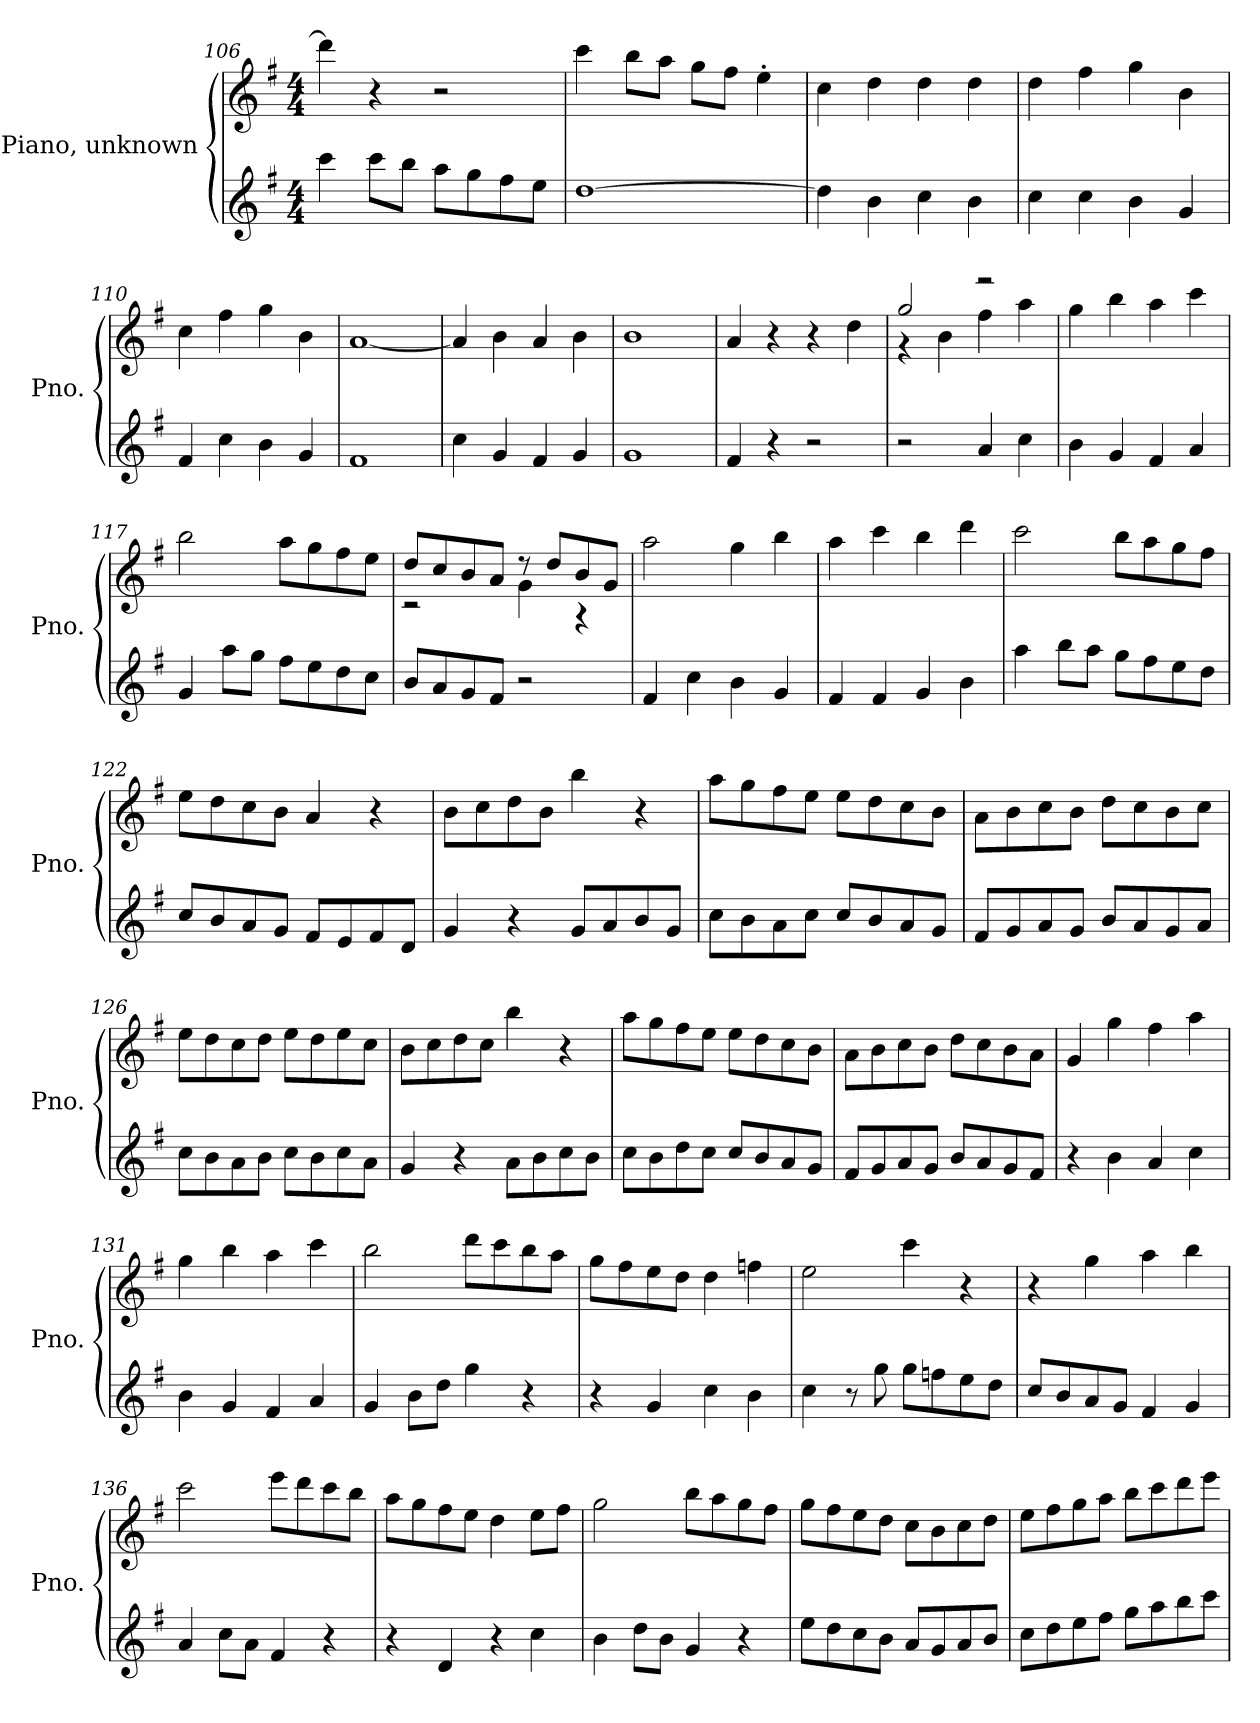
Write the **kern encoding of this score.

**kern	**kern
*part1	*part1
*staff2	*staff1
*I"Piano, unknown	*
*I'Pno.	*
!!LO:LB:g=z
*clefG2	*clefG2
*k[f#]	*k[f#]
*M4/4	*M4/4
=106	=106
4ccc\	4ddd\]
8ccc\L	4r
8bb\J	.
8aa\L	2r
8gg\	.
8ff#\	.
8ee\J	.
=107	=107
[1dd	4ccc\
.	8bb\L
.	8aa\J
.	8gg\L
.	8ff#\J
.	4ee'\
=108	=108
4dd\]	4cc\
4b\	4dd\
4cc\	4dd\
4b\	4dd\
=109	=109
4cc\	4dd\
4cc\	4ff#\
4b\	4gg\
4g/	4b\
=110	=110
4f#/	4cc\
4cc\	4ff#\
4b\	4gg\
4g/	4b\
=111	=111
1f#	[1a
=112	=112
4cc\	4a/]
4g/	4b\
4f#/	4a/
4g/	4b\
=113	=113
1g	1b
!!LO:PB:g=z
=114	=114
4f#/	4a/
4r	4r
2r	4r
.	4dd\
=115	=115
*	*^
2r	2gg/	4r
.	.	4b\
4a/	2r	4ff#\
4cc\	.	4aa\
*	*v	*v
=116	=116
4b\	4gg\
4g/	4bb\
4f#/	4aa\
4a/	4ccc\
=117	=117
4g/	2bb\
8aa\L	.
8gg\J	.
8ff#\L	8aa\L
8ee\	8gg\
8dd\	8ff#\
8cc\J	8ee\J
=118	=118
*	*^
8b/L	8dd/L	2r
8a/	8cc/	.
8g/	8b/	.
8f#/J	8a/J	.
2r	8r	4g\
.	8dd/L	.
.	8b/	4r
.	8g/J	.
*	*v	*v
=119	=119
4f#/	2aa\
4cc\	.
4b\	4gg\
4g/	4bb\
=120	=120
4f#/	4aa\
4f#/	4ccc\
4g/	4bb\
4b\	4ddd\
!!LO:LB:g=z
=121	=121
4aa\	2ccc\
8bb\L	.
8aa\J	.
8gg\L	8bb\L
8ff#\	8aa\
8ee\	8gg\
8dd\J	8ff#\J
=122	=122
8cc/L	8ee\L
8b/	8dd\
8a/	8cc\
8g/J	8b\J
8f#/L	4a/
8e/	.
8f#/	4r
8d/J	.
=123	=123
4g/	8b\L
.	8cc\
4r	8dd\
.	8b\J
8g/L	4bb\
8a/	.
8b/	4r
8g/J	.
=124	=124
8cc\L	8aa\L
8b\	8gg\
8a\	8ff#\
8cc\J	8ee\J
8cc/L	8ee\L
8b/	8dd\
8a/	8cc\
8g/J	8b\J
=125	=125
8f#/L	8a\L
8g/	8b\
8a/	8cc\
8g/J	8b\J
8b/L	8dd\L
8a/	8cc\
8g/	8b\
8a/J	8cc\J
!!LO:LB:g=z
=126	=126
8cc\L	8ee\L
8b\	8dd\
8a\	8cc\
8b\J	8dd\J
8cc\L	8ee\L
8b\	8dd\
8cc\	8ee\
8a\J	8cc\J
=127	=127
4g/	8b\L
.	8cc\
4r	8dd\
.	8cc\J
8a\L	4bb\
8b\	.
8cc\	4r
8b\J	.
=128	=128
8cc\L	8aa\L
8b\	8gg\
8dd\	8ff#\
8cc\J	8ee\J
8cc/L	8ee\L
8b/	8dd\
8a/	8cc\
8g/J	8b\J
=129	=129
8f#/L	8a\L
8g/	8b\
8a/	8cc\
8g/J	8b\J
8b/L	8dd\L
8a/	8cc\
8g/	8b\
8f#/J	8a\J
=130	=130
4r	4g/
4b\	4gg\
4a/	4ff#\
4cc\	4aa\
=131	=131
4b\	4gg\
4g/	4bb\
4f#/	4aa\
4a/	4ccc\
!!LO:LB:g=z
=132	=132
4g/	2bb\
8b\L	.
8dd\J	.
4gg\	8ddd\L
.	8ccc\
4r	8bb\
.	8aa\J
=133	=133
4r	8gg\L
.	8ff#\
4g/	8ee\
.	8dd\J
4cc\	4dd\
4b\	4ffn\
=134	=134
4cc\	2ee\
8r	.
8gg\	.
8gg\L	4ccc\
8ffn\	.
8ee\	4r
8dd\J	.
=135	=135
8cc/L	4r
8b/	.
8a/	4gg\
8g/J	.
4f#/	4aa\
4g/	4bb\
=136	=136
4a/	2ccc\
8cc\L	.
8a\J	.
4f#/	8eee\L
.	8ddd\
4r	8ccc\
.	8bb\J
!!LO:LB:g=z
=137	=137
4r	8aa\L
.	8gg\
4d/	8ff#\
.	8ee\J
4r	4dd\
4cc\	8ee\L
.	8ff#\J
=138	=138
4b\	2gg\
8dd\L	.
8b\J	.
4g/	8bb\L
.	8aa\
4r	8gg\
.	8ff#\J
=139	=139
8ee\L	8gg\L
8dd\	8ff#\
8cc\	8ee\
8b\J	8dd\J
8a/L	8cc\L
8g/	8b\
8a/	8cc\
8b/J	8dd\J
=140	=140
8cc\L	8ee\L
8dd\	8ff#\
8ee\	8gg\
8ff#\J	8aa\J
8gg\L	8bb\L
8aa\	8ccc\
8bb\	8ddd\
8ccc\J	8eee\J
=	=
*-	*-
